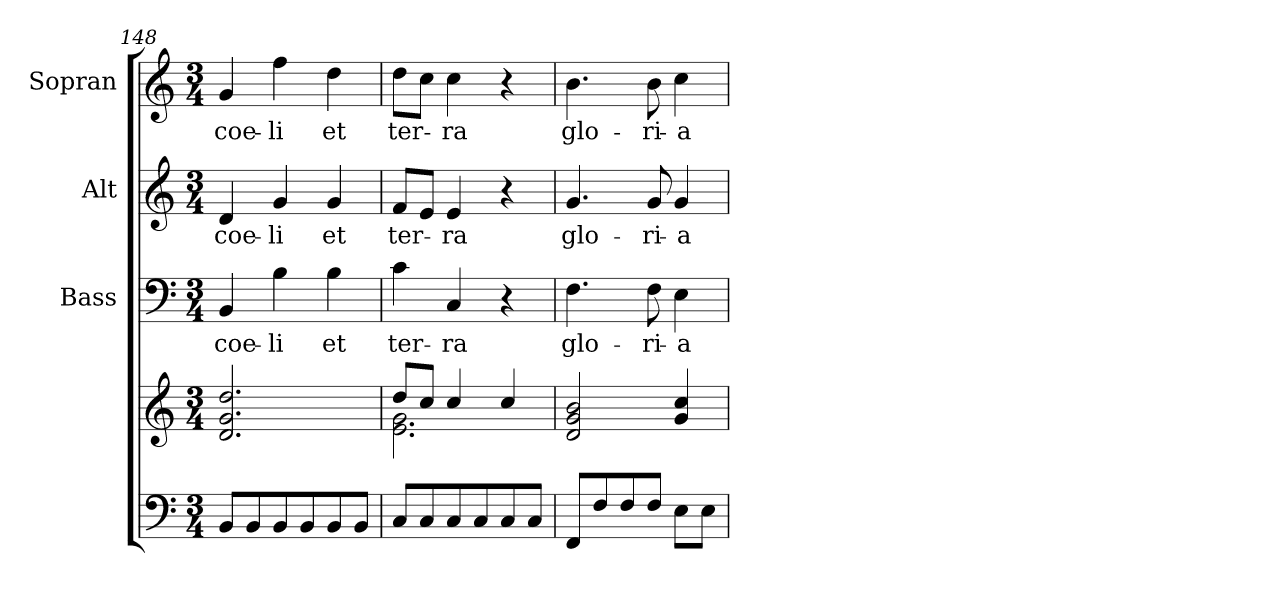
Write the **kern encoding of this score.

**kern	**kern	**kern	**text	**kern	**text	**kern	**text
*part4	*part4	*part3	*part3	*part2	*part2	*part1	*part1
*staff5	*staff4	*staff3	*staff3	*staff2	*staff2	*staff1	*staff1
*	*	*I"Bass	*	*I"Alt	*	*I"Sopran	*
*	*	*I'B.	*	*I'A.	*	*I'S.	*
*clefF4	*clefG2	*clefF4	*	*clefG2	*	*clefG2	*
*k[]	*k[]	*k[]	*	*k[]	*	*k[]	*
*C:	*C:	*C:	*	*C:	*	*C:	*
*M3/4	*M3/4	*M3/4	*	*M3/4	*	*M3/4	*
=148	=148	=148	=148	=148	=148	=148	=148
!	!	!	!LO:LY:b	!	!LO:LY:b	!	!LO:LY:b
8BB/L	2.d/ 2.g/ 2.dd/	4BB/	coe-	4d/	coe-	4g/	coe-
8BB/	.	.	.	.	.	.	.
!	!	!	!LO:LY:b	!	!LO:LY:b	!	!LO:LY:b
8BB/	.	4B\	-li	4g/	-li	4ff\	-li
8BB/	.	.	.	.	.	.	.
!	!	!	!LO:LY:b	!	!LO:LY:b	!	!LO:LY:b
8BB/	.	4B\	et	4g/	et	4dd\	et
8BB/J	.	.	.	.	.	.	.
!!LO:PB:g=z
=149	=149	=149	=149	=149	=149	=149	=149
*	*^	*	*	*	*	*	*
!	!	!	!	!LO:LY:b	!	!LO:LY:b	!	!LO:LY:b
8C/L	8dd/L	2.e\ 2.g\	4c\	ter-	8f/L	ter-	8dd\L	ter-
8C/	8cc/J	.	.	.	8e/J	.	8cc\J	.
!	!	!	!	!LO:LY:b	!	!LO:LY:b	!	!LO:LY:b
8C/	4cc/	.	4C/	-ra	4e/	-ra	4cc\	-ra
8C/	.	.	.	.	.	.	.	.
8C/	4cc/	.	4r	.	4r	.	4r	.
8C/J	.	.	.	.	.	.	.	.
*	*v	*v	*	*	*	*	*	*
=150	=150	=150	=150	=150	=150	=150	=150
!	!	!	!LO:LY:b	!	!LO:LY:b	!	!LO:LY:b
8FF/L	2d/ 2g/ 2b/	4.F\	glo-	4.g/	glo-	4.b\	glo-
8F/	.	.	.	.	.	.	.
8F/	.	.	.	.	.	.	.
!	!	!	!LO:LY:b	!	!LO:LY:b	!	!LO:LY:b
8F/J	.	8F\	-ri-	8g/	-ri-	8b\	-ri-
!	!	!	!LO:LY:b	!	!LO:LY:b	!	!LO:LY:b
8E\L	4g/ 4cc/	4E\	-a	4g/	-a	4cc\	-a
8E\J	.	.	.	.	.	.	.
=	=	=	=	=	=	=	=
*-	*-	*-	*-	*-	*-	*-	*-
